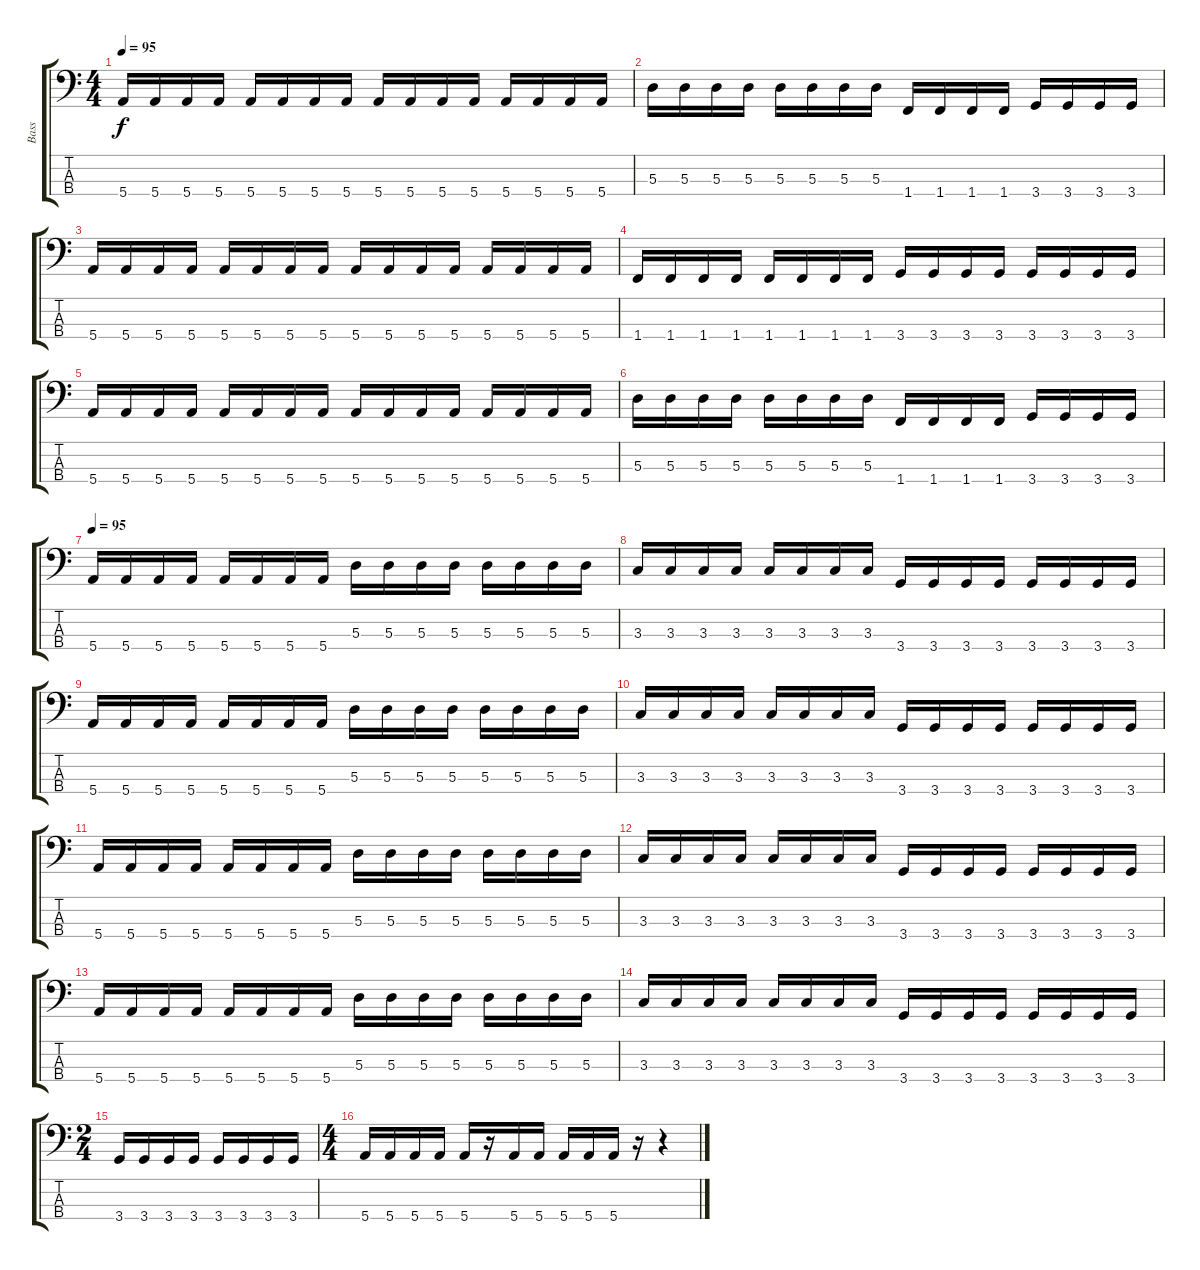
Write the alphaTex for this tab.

\track ("Bass" "Bass") {instrument slapbass2}
\staff {score tabs}
\tuning (G2 D2 A1 E1) {hide}
\ts (4 4)
\tempo 95
\clef f4
\ks c
5.4.16{dy f} 5.4.16 5.4.16 5.4.16 5.4.16 5.4.16 5.4.16 5.4.16 5.4.16 5.4.16 5.4.16 5.4.16 5.4.16 5.4.16 5.4.16 5.4.16 |
5.3.16 5.3.16 5.3.16 5.3.16 5.3.16 5.3.16 5.3.16 5.3.16 1.4.16 1.4.16 1.4.16 1.4.16 3.4.16 3.4.16 3.4.16 3.4.16 |
5.4.16 5.4.16 5.4.16 5.4.16 5.4.16 5.4.16 5.4.16 5.4.16 5.4.16 5.4.16 5.4.16 5.4.16 5.4.16 5.4.16 5.4.16 5.4.16 |
1.4.16 1.4.16 1.4.16 1.4.16 1.4.16 1.4.16 1.4.16 1.4.16 3.4.16 3.4.16 3.4.16 3.4.16 3.4.16 3.4.16 3.4.16 3.4.16 |
5.4.16 5.4.16 5.4.16 5.4.16 5.4.16 5.4.16 5.4.16 5.4.16 5.4.16 5.4.16 5.4.16 5.4.16 5.4.16 5.4.16 5.4.16 5.4.16 |
5.3.16 5.3.16 5.3.16 5.3.16 5.3.16 5.3.16 5.3.16 5.3.16 1.4.16 1.4.16 1.4.16 1.4.16 3.4.16 3.4.16 3.4.16 3.4.16 |
\tempo 95
5.4.16 5.4.16 5.4.16 5.4.16 5.4.16 5.4.16 5.4.16 5.4.16 5.3.16 5.3.16 5.3.16 5.3.16 5.3.16 5.3.16 5.3.16 5.3.16 |
3.3.16 3.3.16 3.3.16 3.3.16 3.3.16 3.3.16 3.3.16 3.3.16 3.4.16 3.4.16 3.4.16 3.4.16 3.4.16 3.4.16 3.4.16 3.4.16 |
5.4.16 5.4.16 5.4.16 5.4.16 5.4.16 5.4.16 5.4.16 5.4.16 5.3.16 5.3.16 5.3.16 5.3.16 5.3.16 5.3.16 5.3.16 5.3.16 |
3.3.16 3.3.16 3.3.16 3.3.16 3.3.16 3.3.16 3.3.16 3.3.16 3.4.16 3.4.16 3.4.16 3.4.16 3.4.16 3.4.16 3.4.16 3.4.16 |
5.4.16 5.4.16 5.4.16 5.4.16 5.4.16 5.4.16 5.4.16 5.4.16 5.3.16 5.3.16 5.3.16 5.3.16 5.3.16 5.3.16 5.3.16 5.3.16 |
3.3.16 3.3.16 3.3.16 3.3.16 3.3.16 3.3.16 3.3.16 3.3.16 3.4.16 3.4.16 3.4.16 3.4.16 3.4.16 3.4.16 3.4.16 3.4.16 |
5.4.16 5.4.16 5.4.16 5.4.16 5.4.16 5.4.16 5.4.16 5.4.16 5.3.16 5.3.16 5.3.16 5.3.16 5.3.16 5.3.16 5.3.16 5.3.16 |
3.3.16 3.3.16 3.3.16 3.3.16 3.3.16 3.3.16 3.3.16 3.3.16 3.4.16 3.4.16 3.4.16 3.4.16 3.4.16 3.4.16 3.4.16 3.4.16 |
\ts (2 4)
3.4.16 3.4.16 3.4.16 3.4.16 3.4.16 3.4.16 3.4.16 3.4.16 |
\ts (4 4)
5.4.16 5.4.16 5.4.16 5.4.16 5.4.16 r.16 5.4.16 5.4.16 5.4.16 5.4.16 5.4.16 r.16 r.4
